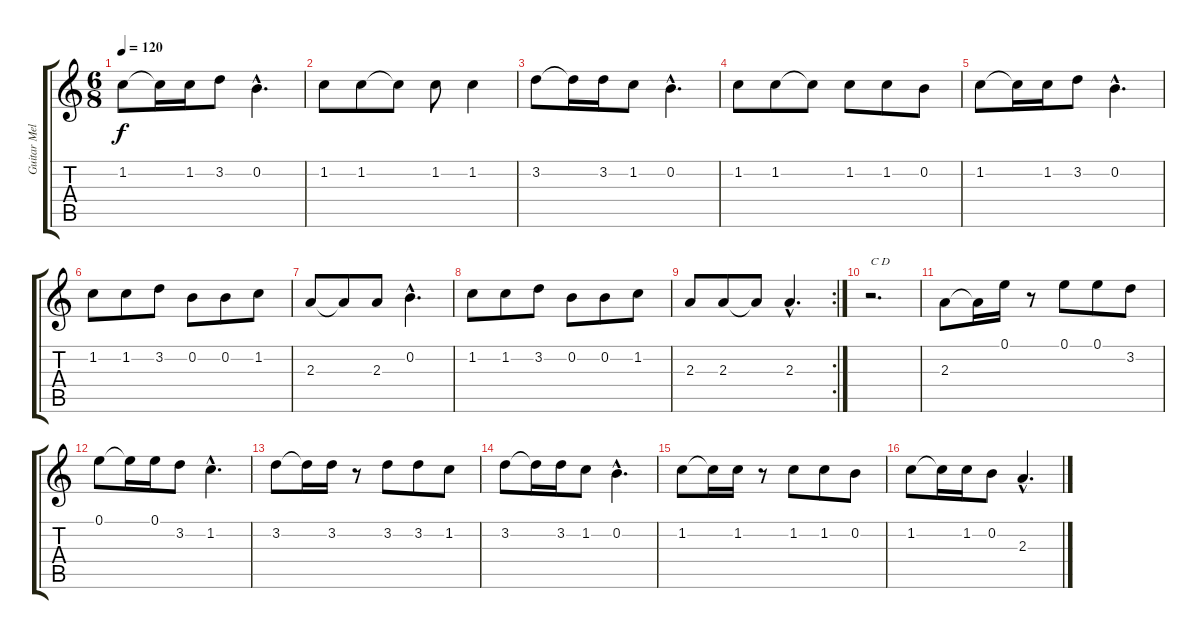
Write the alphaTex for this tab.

\track ("Guitar Melody" "Guitar Mel") {instrument acousticguitarnylon}
\staff {score tabs}
\tuning (E4 B3 G3 D3 A2 E2) {hide}
\ts (6 8)
\tempo 120
\clef g2
\ks c
1.2.8{dy f} 1.2{t}.16 1.2.16 3.2.8 0.2{hac}.4{d} |
1.2.8 1.2.8 1.2{t}.8 1.2.8 1.2.4 |
3.2.8 3.2{t}.16 3.2.16 1.2.8 0.2{hac}.4{d} |
1.2.8 1.2.8 1.2{t}.8 1.2.8 1.2.8 0.2.8 |
1.2.8 1.2{t}.16 1.2.16 3.2.8 0.2{hac}.4{d} |
1.2.8 1.2.8 3.2.8 0.2.8 0.2.8 1.2.8 |
2.3.8 2.3{t}.8 2.3.8 0.2{hac}.4{d} |
1.2.8 1.2.8 3.2.8 0.2.8 0.2.8 1.2.8 |
\rc 2
2.3.8 2.3.8 2.3{t}.8 2.3{hac}.4{d} |
r.2{d txt "C D"} |
2.3.8 2.3{t}.16 0.1.16 r.8 0.1.8 0.1.8 3.2.8 |
0.1.8 0.1{t}.16 0.1.16 3.2.8 1.2{hac}.4{d} |
3.2.8 3.2{t}.16 3.2.16 r.8 3.2.8 3.2.8 1.2.8 |
3.2.8 3.2{t}.16 3.2.16 1.2.8 0.2{hac}.4{d} |
1.2.8 1.2{t}.16 1.2.16 r.8 1.2.8 1.2.8 0.2.8 |
1.2.8 1.2{t}.16 1.2.16 0.2.8 2.3{hac}.4{d}
